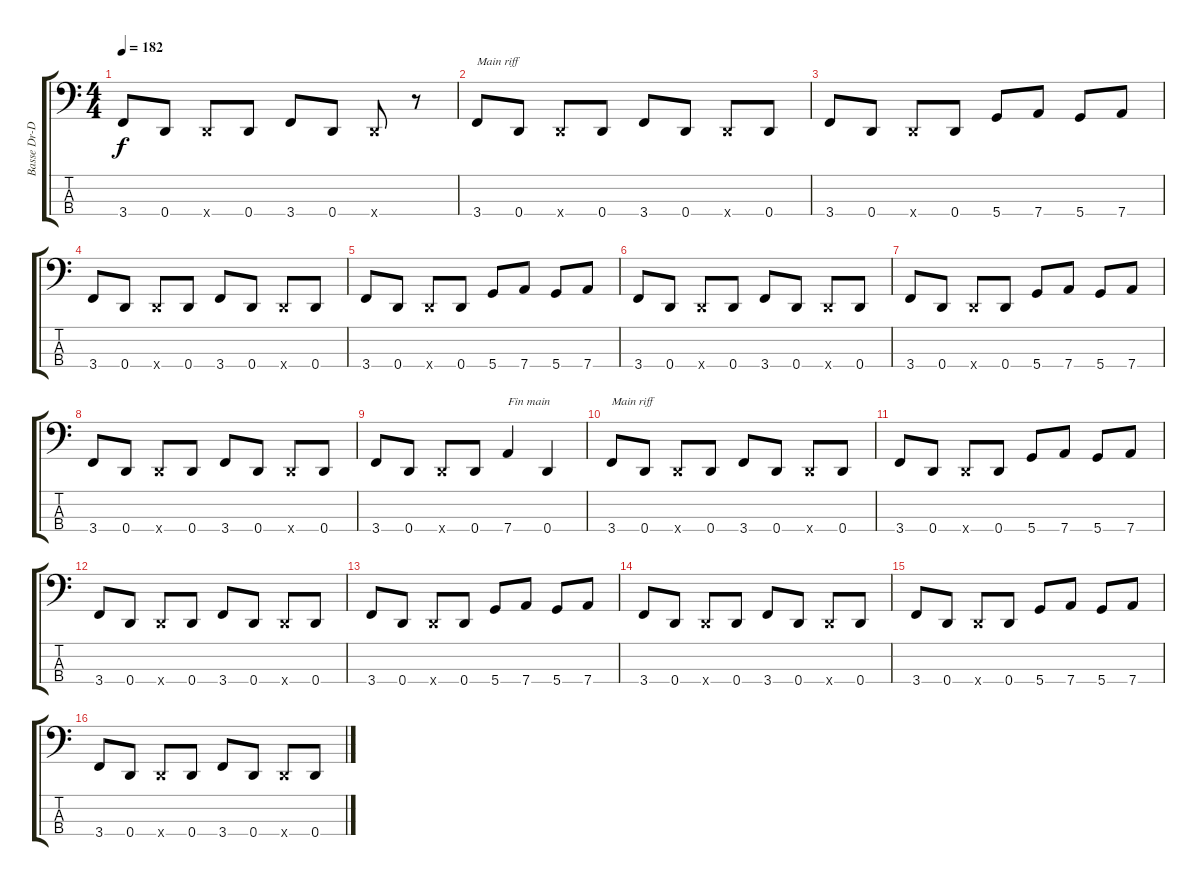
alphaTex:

\track ("Basse Dr-D" "Basse Dr-D") {instrument electricbassfinger}
\staff {score tabs}
\tuning (G2 D2 A1 D1) {hide}
\ts (4 4)
\tempo 182
\clef f4
\ks c
3.4.8{dy f} 0.4.8 0.4{x}.8 0.4.8 3.4.8 0.4.8 0.4{x}.8 r.8 |
3.4.8{txt "Main riff"} 0.4.8 0.4{x}.8 0.4.8 3.4.8 0.4.8 0.4{x}.8 0.4.8 |
3.4.8 0.4.8 0.4{x}.8 0.4.8 5.4.8 7.4.8 5.4.8 7.4.8 |
3.4.8 0.4.8 0.4{x}.8 0.4.8 3.4.8 0.4.8 0.4{x}.8 0.4.8 |
3.4.8 0.4.8 0.4{x}.8 0.4.8 5.4.8 7.4.8 5.4.8 7.4.8 |
3.4.8 0.4.8 0.4{x}.8 0.4.8 3.4.8 0.4.8 0.4{x}.8 0.4.8 |
3.4.8 0.4.8 0.4{x}.8 0.4.8 5.4.8 7.4.8 5.4.8 7.4.8 |
3.4.8 0.4.8 0.4{x}.8 0.4.8 3.4.8 0.4.8 0.4{x}.8 0.4.8 |
3.4.8 0.4.8 0.4{x}.8 0.4.8 7.4.4{txt "Fin main"} 0.4.4 |
3.4.8{txt "Main riff"} 0.4.8 0.4{x}.8 0.4.8 3.4.8 0.4.8 0.4{x}.8 0.4.8 |
3.4.8 0.4.8 0.4{x}.8 0.4.8 5.4.8 7.4.8 5.4.8 7.4.8 |
3.4.8 0.4.8 0.4{x}.8 0.4.8 3.4.8 0.4.8 0.4{x}.8 0.4.8 |
3.4.8 0.4.8 0.4{x}.8 0.4.8 5.4.8 7.4.8 5.4.8 7.4.8 |
3.4.8 0.4.8 0.4{x}.8 0.4.8 3.4.8 0.4.8 0.4{x}.8 0.4.8 |
3.4.8 0.4.8 0.4{x}.8 0.4.8 5.4.8 7.4.8 5.4.8 7.4.8 |
3.4.8 0.4.8 0.4{x}.8 0.4.8 3.4.8 0.4.8 0.4{x}.8 0.4.8
